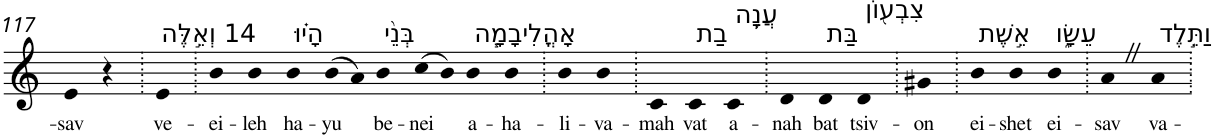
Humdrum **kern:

**kern	**text
*part1	*part1
*staff1	*staff1
*I"Piano	*
*I'Pno	*
!!LO:PB:g=z
*clefG2	*
*k[]	*
=117	=117
!	!LO:LY:b
4e	-sav
4r	.
=118.	=118.
!LO:TX:a:t=14 וְאֵ֣לֶּה	!
!	!LO:LY:b
4e	ve-
=119.	=119.
!	!LO:LY:b
4b	-ei-
!	!LO:LY:b
4b	-leh
!LO:TX:a:t=הָי֗וּ	!
!	!LO:LY:b
4b	ha-
!	!LO:LY:b
(>8b	-yu
8a)	.
!LO:TX:a:t=בְּנֵ֨י	!
!	!LO:LY:b
4b	be-
!	!LO:LY:b
(>8cc	-nei
8b)	.
!LO:TX:a:t=אָהֳלִיבָמָ֧ה	!
!	!LO:LY:b
4b	a-
!	!LO:LY:b
4b	-ha-
=120.	=120.
!	!LO:LY:b
4b	-li-
!	!LO:LY:b
4b	-va-
=121.	=121.
!	!LO:LY:b
4c	-mah
!LO:TX:a:t=בַת	!
!	!LO:LY:b
4c	vat
!LO:TX:a:t=עֲנָ֛ה	!
!	!LO:LY:b
4c	a-
=122.	=122.
!	!LO:LY:b
4d	-nah
!LO:TX:a:t=בַּת	!
!	!LO:LY:b
4d	bat
!LO:TX:a:t=צִבְע֖וֹן	!
!	!LO:LY:b
4d	tsiv-
=123.	=123.
!	!LO:LY:b
4g#X	-on
=124.	=124.
!LO:TX:a:t=אֵ֣שֶׁת	!
!	!LO:LY:b
4b	ei-
!	!LO:LY:b
4b	-shet
!LO:TX:a:t=עֵשָׂ֑ו	!
!	!LO:LY:b
4b	ei-
=125.	=125.
!	!LO:LY:b
4aZ	-sav
!LO:TX:a:t=וַתֵּ֣לֶד	!
!	!LO:LY:b
4a	va-
=.	=.
*-	*-
